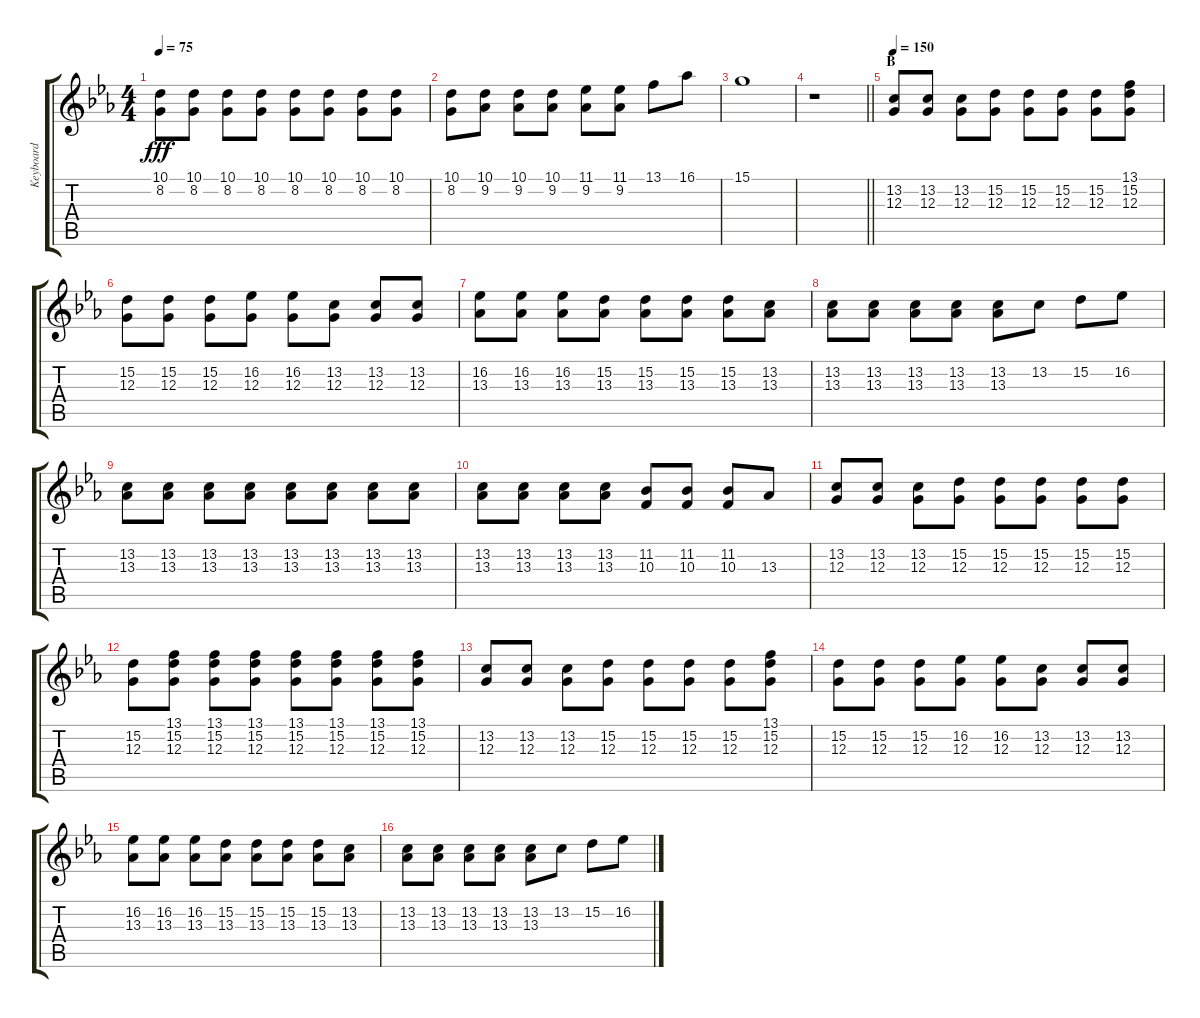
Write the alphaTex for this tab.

\track ("Keyboard" "Keyboard") {instrument pad1newage}
\staff {score tabs}
\tuning (E4 B3 G3 D3 A2 E2) {hide}
\ts (4 4)
\tempo 75
\clef g2
\ks eb
(10.1 8.2).8{dy fff} (10.1 8.2).8 (10.1 8.2).8 (10.1 8.2).8 (10.1 8.2).8 (10.1 8.2).8 (10.1 8.2).8 (10.1 8.2).8 |
(10.1 8.2).8 (10.1 9.2).8 (10.1 9.2).8 (10.1 9.2).8 (11.1 9.2).8 (11.1 9.2).8 13.1.8 16.1.8 |
15.1.1 |
\barLineRight lightlight
r.1 |
\section ("" "B")
\tempo 150
(13.2 12.3).8 (13.2 12.3).8 (13.2 12.3).8 (15.2 12.3).8 (15.2 12.3).8 (15.2 12.3).8 (15.2 12.3).8 (13.1 15.2 12.3).8 |
(15.2 12.3).8 (15.2 12.3).8 (15.2 12.3).8 (16.2 12.3).8 (16.2 12.3).8 (13.2 12.3).8 (13.2 12.3).8 (13.2 12.3).8 |
(16.2 13.3).8 (16.2 13.3).8 (16.2 13.3).8 (15.2 13.3).8 (15.2 13.3).8 (15.2 13.3).8 (15.2 13.3).8 (13.2 13.3).8 |
(13.2 13.3).8 (13.2 13.3).8 (13.2 13.3).8 (13.2 13.3).8 (13.2 13.3).8 13.2.8 15.2.8 16.2.8 |
(13.2 13.3).8 (13.2 13.3).8 (13.2 13.3).8 (13.2 13.3).8 (13.2 13.3).8 (13.2 13.3).8 (13.2 13.3).8 (13.2 13.3).8 |
(13.2 13.3).8 (13.2 13.3).8 (13.2 13.3).8 (13.2 13.3).8 (11.2 10.3).8 (11.2 10.3).8 (11.2 10.3).8 13.3.8 |
(13.2 12.3).8 (13.2 12.3).8 (13.2 12.3).8 (15.2 12.3).8 (15.2 12.3).8 (15.2 12.3).8 (15.2 12.3).8 (15.2 12.3).8 |
(15.2 12.3).8 (13.1 15.2 12.3).8 (13.1 15.2 12.3).8 (13.1 15.2 12.3).8 (13.1 15.2 12.3).8 (13.1 15.2 12.3).8 (13.1 15.2 12.3).8 (13.1 15.2 12.3).8 |
(13.2 12.3).8 (13.2 12.3).8 (13.2 12.3).8 (15.2 12.3).8 (15.2 12.3).8 (15.2 12.3).8 (15.2 12.3).8 (13.1 15.2 12.3).8 |
(15.2 12.3).8 (15.2 12.3).8 (15.2 12.3).8 (16.2 12.3).8 (16.2 12.3).8 (13.2 12.3).8 (13.2 12.3).8 (13.2 12.3).8 |
(16.2 13.3).8 (16.2 13.3).8 (16.2 13.3).8 (15.2 13.3).8 (15.2 13.3).8 (15.2 13.3).8 (15.2 13.3).8 (13.2 13.3).8 |
(13.2 13.3).8 (13.2 13.3).8 (13.2 13.3).8 (13.2 13.3).8 (13.2 13.3).8 13.2.8 15.2.8 16.2.8
